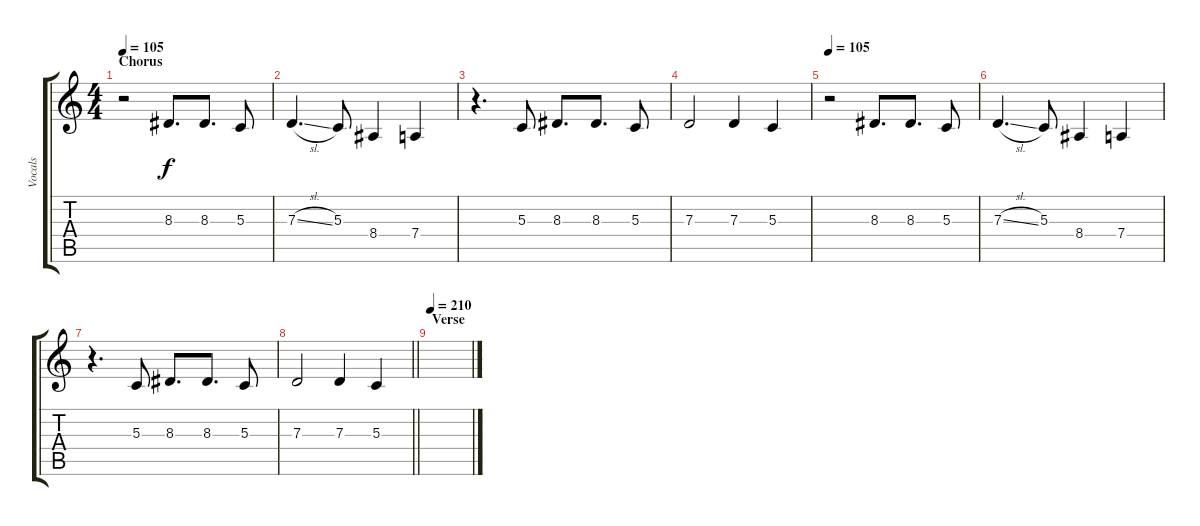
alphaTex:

\track ("Vocals" "Vocals") {instrument lead2sawtooth}
\staff {score tabs}
\tuning (E4 B3 G3 D3 A2 E2) {hide}
\ts (4 4)
\section ("" "Chorus")
\tempo 105
\clef g2
\ks c
r.2{dy f} 8.3.8{d} 8.3.8{d} 5.3.8 |
7.3{sl}.4{d} 5.3.8 8.4.4 7.4.4 |
r.4{d} 5.3.8 8.3.8{d} 8.3.8{d} 5.3.8 |
7.3.2 7.3.4 5.3.4 |
\tempo 105
r.2 8.3.8{d} 8.3.8{d} 5.3.8 |
7.3{sl}.4{d} 5.3.8 8.4.4 7.4.4 |
r.4{d} 5.3.8 8.3.8{d} 8.3.8{d} 5.3.8 |
\barLineRight lightlight
7.3.2 7.3.4 5.3.4 |
\section ("" "Verse")
\tempo 210
